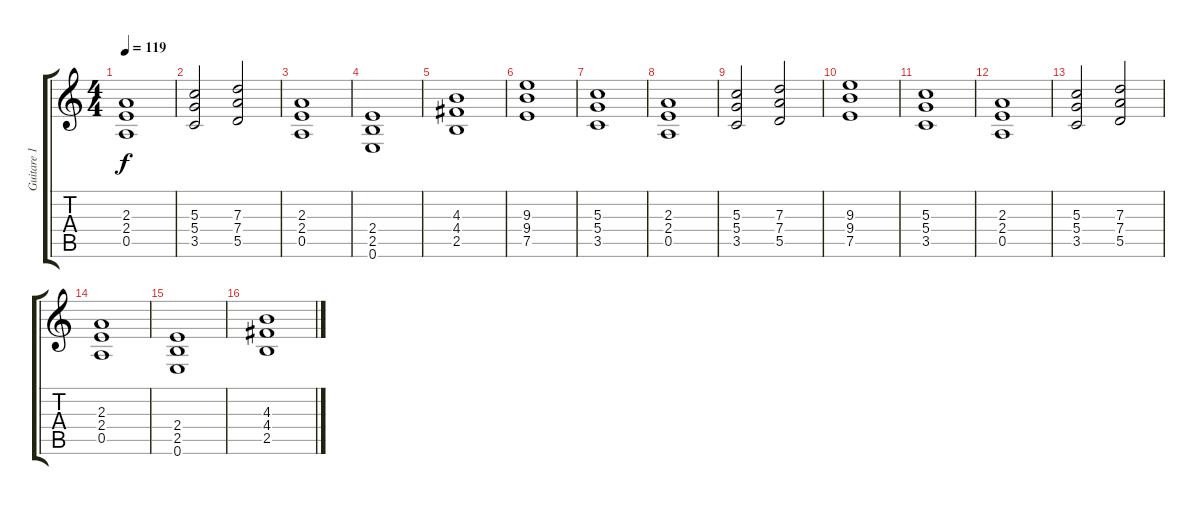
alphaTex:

\track ("Guitare 1" "Guitare 1") {instrument overdrivenguitar}
\staff {score tabs}
\tuning (E4 B3 G3 D3 A2 E2) {hide}
\ts (4 4)
\tempo 119
\clef g2
\ks c
(2.3 2.4 0.5).1{dy f} |
(5.3 5.4 3.5).2 (7.3 7.4 5.5).2 |
(2.3 2.4 0.5).1 |
(2.4 2.5 0.6).1 |
(4.3 4.4 2.5).1 |
(9.3 9.4 7.5).1 |
(5.3 5.4 3.5).1 |
(2.3 2.4 0.5).1 |
(5.3 5.4 3.5).2 (7.3 7.4 5.5).2 |
(9.3 9.4 7.5).1 |
(5.3 5.4 3.5).1 |
(2.3 2.4 0.5).1 |
(5.3 5.4 3.5).2 (7.3 7.4 5.5).2 |
(2.3 2.4 0.5).1 |
(2.4 2.5 0.6).1 |
(4.3 4.4 2.5).1
